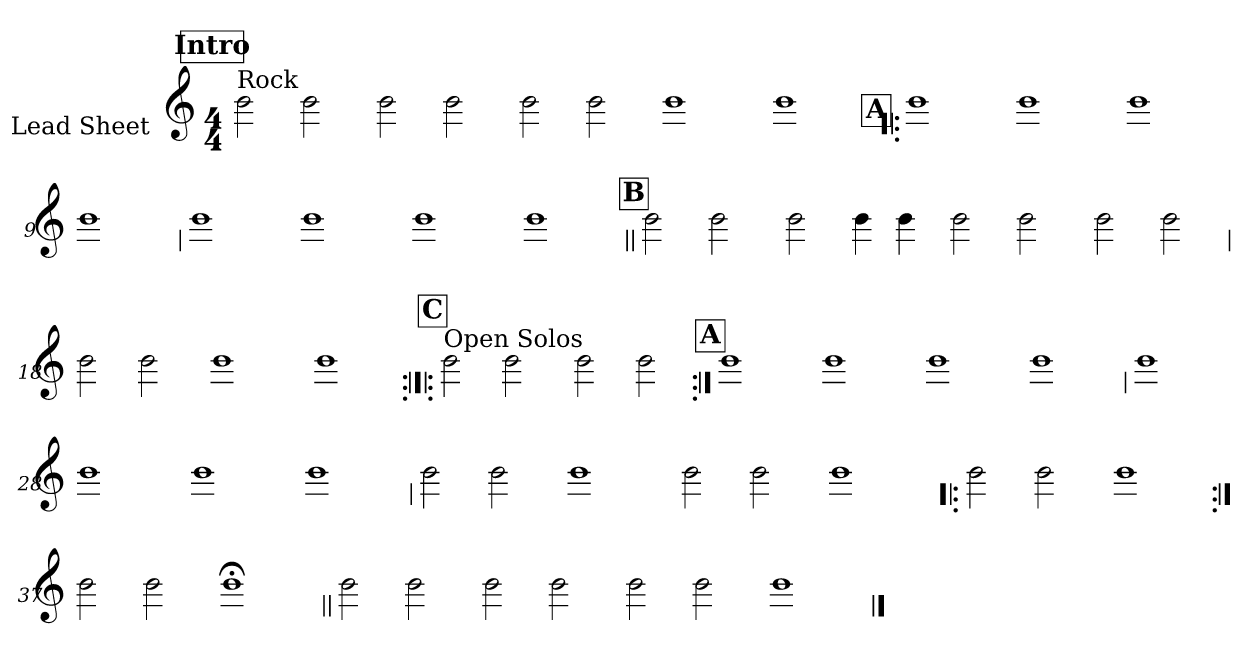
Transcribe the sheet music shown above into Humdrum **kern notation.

**kern
*part1
*staff1
*I"Lead Sheet
*stria0
*clefG2
*k[]
*a:
*M4/4
*MM122
!!LO:REH:place=s1:a:t=Intro
=1||
!LO:TX:a:t=Rock
2b
2b
=2-
2b
2b
=3-
2b
2b
=4-
1b
=5-
1b
!!LO:LB:g=z
!!LO:REH:place=s1:a:t=A
=6!|:
1b
=7-
1b
=8-
1b
=9-
1b
!!LO:LB:g=z
=10
1b
=11-
1b
=12-
1b
=13-
1b
!!LO:LB:g=z
!!LO:REH:place=s1:a:t=B
=14||
2b
2b
=15-
2b
4b
4b
=16-
2b
2b
=17-
2b
2b
!!LO:LB:g=z
=18
2b
2b
=19-
1b
=20-
1b
!!LO:LB:g=z
!!LO:REH:place=s1:a:t=C
=21:|!|:
!LO:TX:a:t=Open Solos
2b
2b
=22-
2b
2b
!!LO:LB:g=z
!!LO:REH:place=s1:a:t=A
=23:|!
1b
=24-
1b
=25-
1b
=26-
1b
!!LO:LB:g=z
=27
1b
=28-
1b
=29-
1b
=30-
1b
!!LO:LB:g=z
=31
2b
2b
=32-
1b
=33-
2b
2b
=34-
1b
!!LO:LB:g=z
=35!|:
2b
2b
=36-
1b
=37:|!
2b
2b
=38-
1b;
!!LO:LB:g=z
=39||
2b
2b
=40-
2b
2b
=41-
2b
2b
=42-
1b
==
*-
